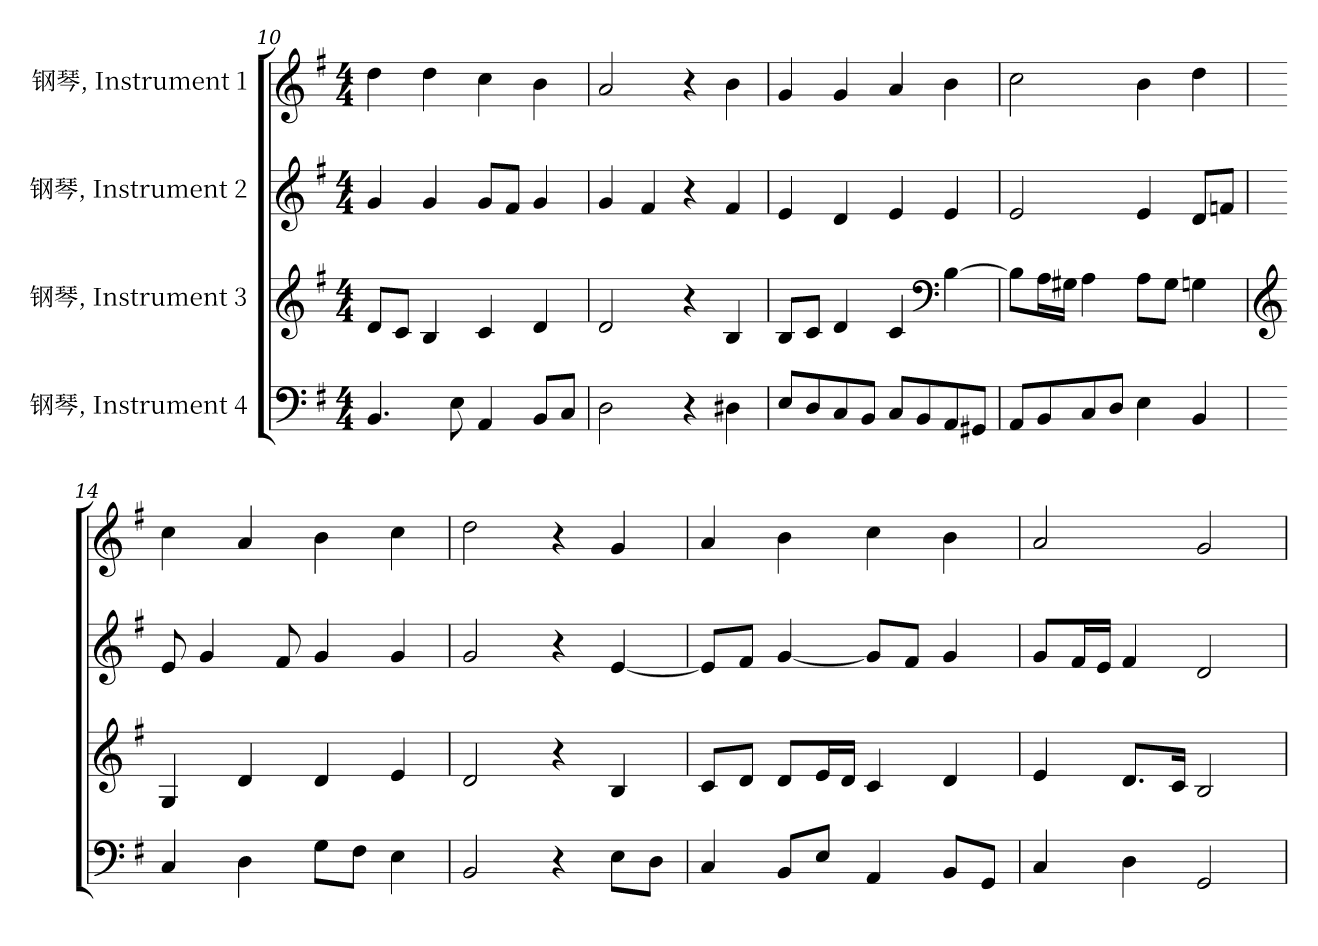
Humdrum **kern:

**kern	**kern	**kern	**kern
*part4	*part3	*part2	*part1
*staff4	*staff3	*staff2	*staff1
*I"钢琴, Instrument 4	*I"钢琴, Instrument 3	*I"钢琴, Instrument 2	*I"钢琴, Instrument 1
*clefF4	*clefG2	*clefG2	*clefG2
*k[f#]	*k[f#]	*k[f#]	*k[f#]
*M4/4	*M4/4	*M4/4	*M4/4
=10	=10	=10	=10
4.BB/	8d/L	4g/	4dd\
.	8c/J	.	.
.	4B/	4g/	4dd\
8E\	.	.	.
4AA/	4c/	8g/L	4cc\
.	.	8f#/J	.
8BB/L	4d/	4g/	4b\
8C/J	.	.	.
=11	=11	=11	=11
2D\	2d/	4g/	2a/
.	.	4f#/	.
4r	4r	4r	4r
4D#X\	4B/	4f#/	4b\
!!LO:LB:g=z
=12	=12	=12	=12
8E/L	8B/L	4e/	4g/
8D/	8c/J	.	.
8C/	4d/	4d/	4g/
8BB/J	.	.	.
8C/L	4c/	4e/	4a/
8BB/	.	.	.
*	*clefF4	*	*
8AA/	[4B\	4e/	4b\
8GG#X/J	.	.	.
=13	=13	=13	=13
8AA/L	8B\L]	2e/	2cc\
8BB/	16A\L	.	.
.	16G#X\JJ	.	.
8C/	4A\	.	.
8D/J	.	.	.
4E\	8A\L	4e/	4b\
.	8G#\J	.	.
4BB/	4Gn\	8d/L	4dd\
.	.	8fn/J	.
=14	=14	=14	=14
*	*clefG2	*	*
4C/	4G/	8e/	4cc\
.	.	4g/	.
4D\	4d/	.	4a/
.	.	8f#/	.
8G\L	4d/	4g/	4b\
8F#\J	.	.	.
4E\	4e/	4g/	4cc\
=15	=15	=15	=15
2BB/	2d/	2g/	2dd\
4r	4r	4r	4r
8E\L	4B/	[4e/	4g/
8D\J	.	.	.
!!LO:PB:g=z
=16	=16	=16	=16
4C/	8c/L	8e/L]	4a/
.	8d/J	8f#/J	.
8BB/L	8d/L	[4g/	4b\
8E/J	16e/L	.	.
.	16d/JJ	.	.
4AA/	4c/	8g/L]	4cc\
.	.	8f#/J	.
8BB/L	4d/	4g/	4b\
8GG/J	.	.	.
=17	=17	=17	=17
4C/	4e/	8g/L	2a/
.	.	16f#/L	.
.	.	16e/JJ	.
4D\	8.d/L	4f#/	.
.	16c/Jk	.	.
2GG/	2B/	2d/	2g/
=	=	=	=
*-	*-	*-	*-
